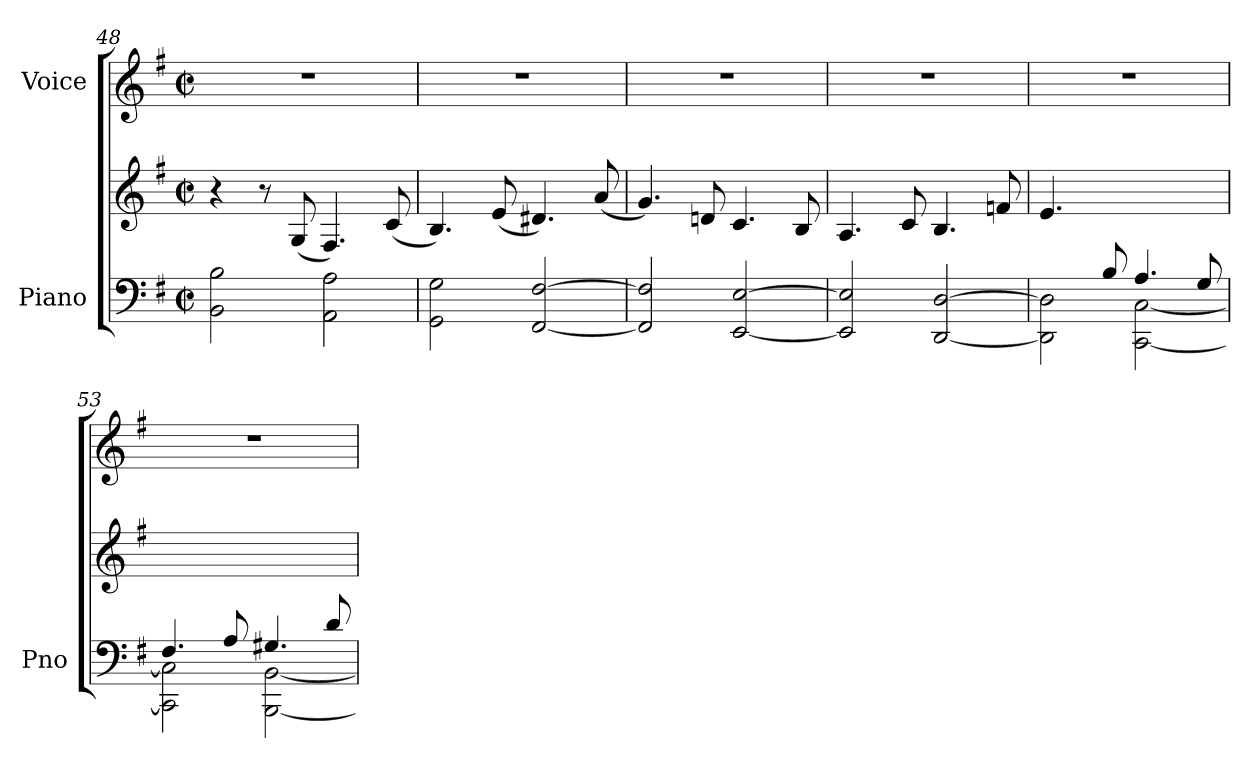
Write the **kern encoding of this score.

**kern	**kern	**kern
*part2	*part2	*part1
*staff3	*staff2	*staff1
*I"Piano	*	*I"Voice
*I'Pno	*	*
*clefF4	*clefG2	*clefG2
*k[f#]	*k[f#]	*k[f#]
*M2/2	*M2/2	*M2/2
*met(c|)	*met(c|)	*met(c|)
=48	=48	=48
2BB\ 2B\	4r	1r
.	8r	.
.	(8G/	.
2AA\ 2A\	4.F#/)	.
.	(8c/	.
=49	=49	=49
2GG\ 2G\	4.B/)	1r
.	(8e/	.
[2FF#/ [2F#/	4.d#X/)	.
.	(8a/	.
=50	=50	=50
2FF#/] 2F#/]	4.g/)	1r
.	8dn/	.
[2EE/ [2E/	4.c/	.
.	8B/	.
=51	=51	=51
2EE/] 2E/]	4.A/	1r
.	8c/	.
[2DD/ [2D/	4.B/	.
.	8fn/	.
!!LO:LB:g=z
=52	=52	=52
*^	*	*
4.ryy	2DD\] 2D\]	4.e/	1r
8B/	.	2ryy	.
4.A/	[2CC\ [<2C\	.	.
8G/	.	8ryy	.
=53	=53	=53	=53
4.F#/	2CC\] 2C\]	1ryy	1r
8A/	.	.	.
4.G#X/	[2BBB\ [<2BB\	.	.
8d/	.	.	.
*v	*v	*	*
=	=	=
*-	*-	*-
